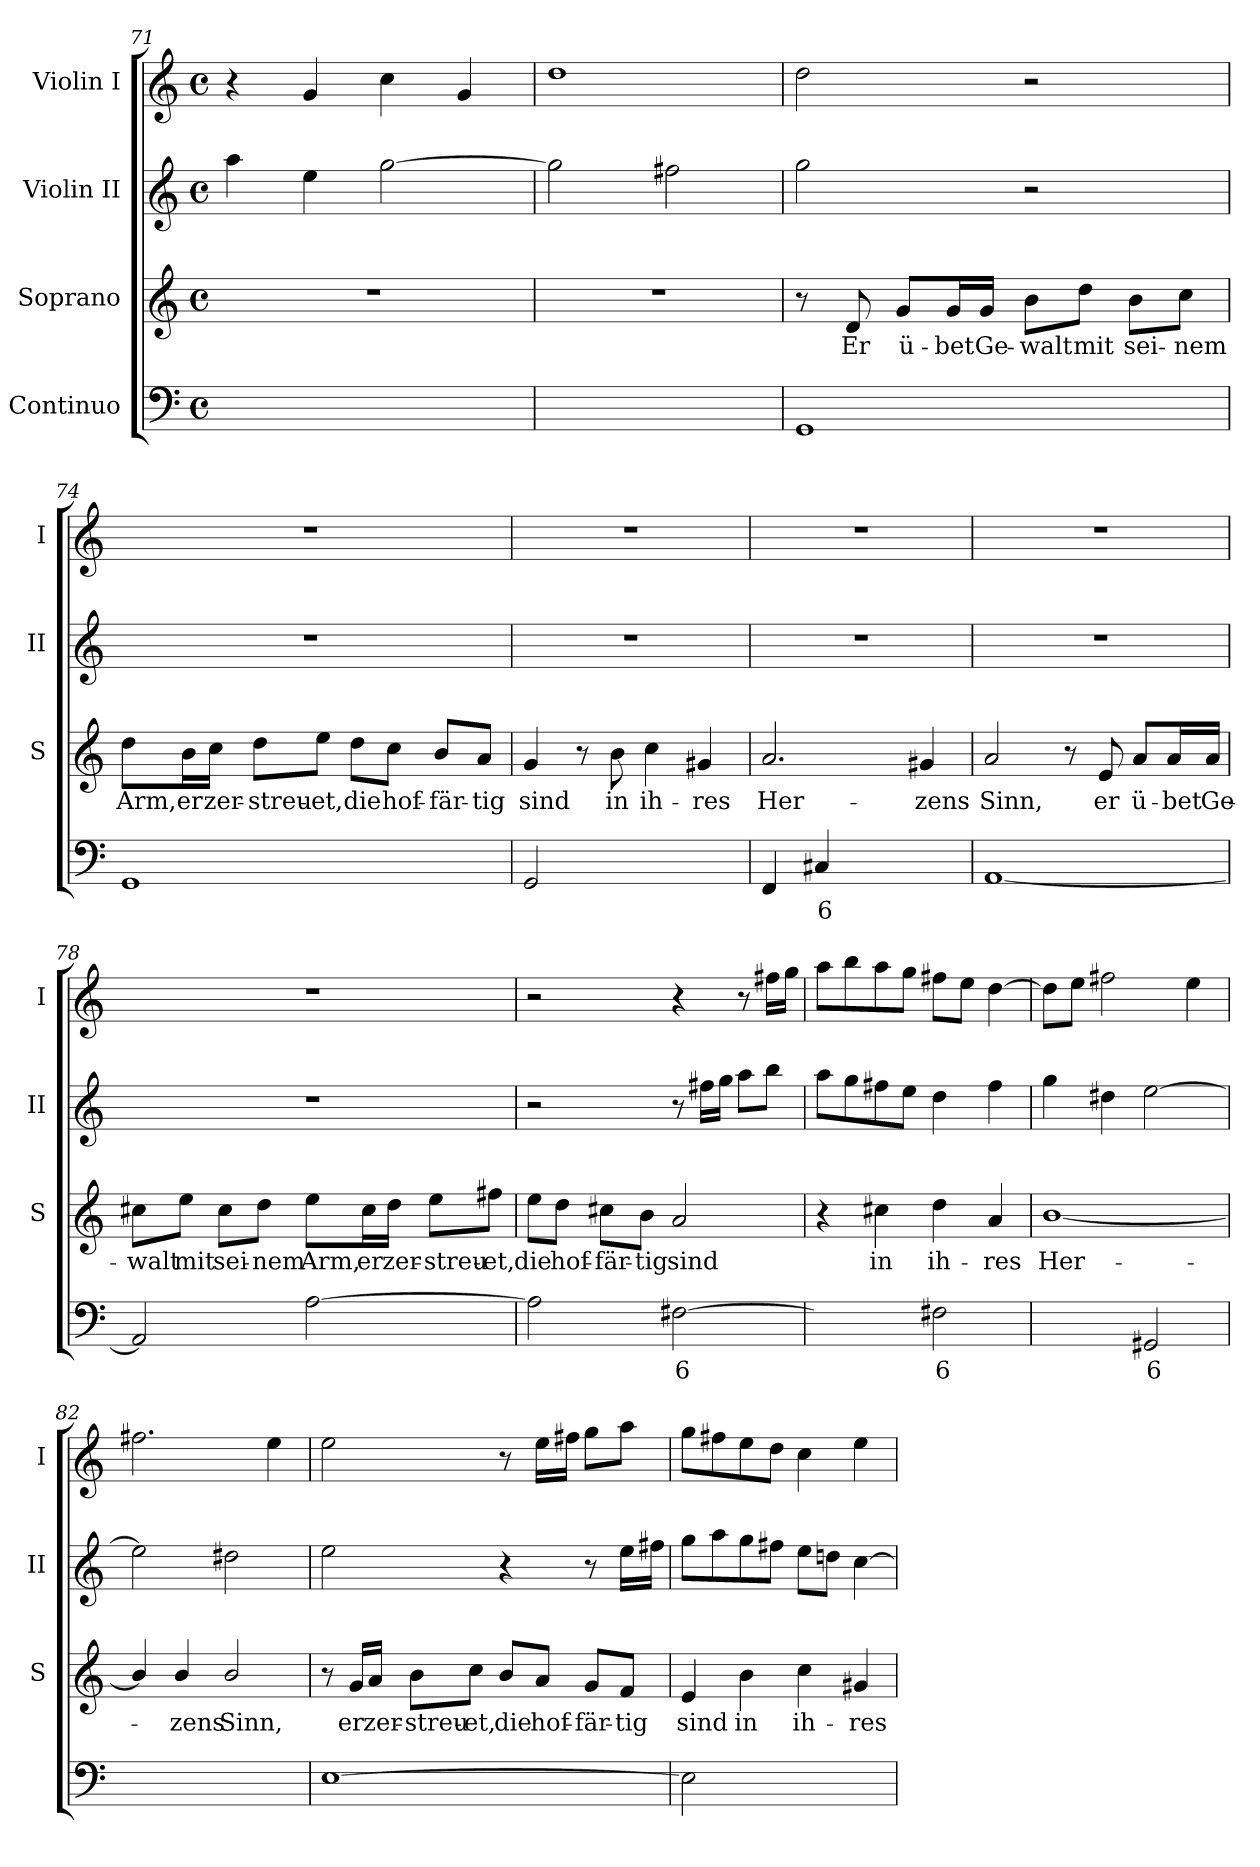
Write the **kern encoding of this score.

**kern	**text	**kern	**text	**kern	**kern
*part4	*part4	*part3	*part3	*part2	*part1
*staff4	*staff4	*staff3	*staff3	*staff2	*staff1
*I"Continuo	*	*I"Soprano	*	*I"Violin II	*I"Violin I
*	*	*I'S	*	*I'II	*I'I
!!LO:LB:g=z
*clefF4	*	*clefG2	*	*clefG2	*clefG2
*k[]	*	*k[]	*	*k[]	*k[]
*C:	*	*C:	*	*C:	*C:
*M4/4	*	*M4/4	*	*M4/4	*M4/4
*met(c)	*	*met(c)	*	*met(c)	*met(c)
=71	=71	=71	=71	=71	=71
!	!LO:LY:b	!	!	!	!
4Cyy_	6	1r	.	4aa	4r
!	!LO:LY:b	!	!	!	!
4Cyy]	5	.	.	4ee	4g
!	!LO:LY:b	!	!	!	!
[4Eyy	6	.	.	[2gg	4cc
!	!LO:LY:b	!	!	!	!
4Eyy]	5	.	.	.	4g
=72	=72	=72	=72	=72	=72
!	!LO:LY:b	!	!	!	!
[2Dyy	4	1r	.	2gg]	1dd
2Dyy]	.	.	.	2ff#X	.
=73	=73	=73	=73	=73	=73
1GG	.	8r	.	2gg	2dd
!	!	!	!LO:LY:b	!	!
.	.	8d	Er	.	.
!	!	!	!LO:LY:b	!	!
.	.	8g/L	ü-	.	.
!	!	!	!LO:LY:b	!	!
.	.	16g/L	-bet	.	.
!	!	!	!LO:LY:b	!	!
.	.	16g/JJ	Ge-	.	.
!	!	!	!LO:LY:b	!	!
.	.	8b\L	-walt	2r	2r
!	!	!	!LO:LY:b	!	!
.	.	8dd\J	mit	.	.
!	!	!	!LO:LY:b	!	!
.	.	8b\L	sei-	.	.
!	!	!	!LO:LY:b	!	!
.	.	8cc\J	-nem	.	.
=74	=74	=74	=74	=74	=74
!	!	!	!LO:LY:b	!	!
1GG	.	8dd\L	Arm,	1r	1r
!	!	!	!LO:LY:b	!	!
.	.	16b\L	er	.	.
!	!	!	!LO:LY:b	!	!
.	.	16cc\JJ	zer-	.	.
!	!	!	!LO:LY:b	!	!
.	.	8dd\L	-streu-	.	.
!	!	!	!LO:LY:b	!	!
.	.	8ee\J	-et,	.	.
!	!	!	!LO:LY:b	!	!
.	.	8dd\L	die	.	.
!	!	!	!LO:LY:b	!	!
.	.	8cc\J	hof-	.	.
!	!	!	!LO:LY:b	!	!
.	.	8b/L	-fär-	.	.
!	!	!	!LO:LY:b	!	!
.	.	8a/J	-tig	.	.
=75	=75	=75	=75	=75	=75
!	!	!	!LO:LY:b	!	!
2GG	.	4g	sind	1r	1r
.	.	8r	.	.	.
!	!	!	!LO:LY:b	!	!
.	.	8b	in	.	.
!	!LO:LY:b	!	!LO:LY:b	!	!
[4EEyy	6	4cc	ih-	.	.
!	!LO:LY:b	!	!LO:LY:b	!	!
4EEyy]	5	4g#X	-res	.	.
!!LO:LB:g=z
=76	=76	=76	=76	=76	=76
!	!	!	!LO:LY:b	!	!
4FF	.	2.a	Her-	1r	1r
!	!LO:LY:b	!	!	!	!
4C#X	6	.	.	.	.
!	!LO:LY:b	!	!	!	!
[4Eyy	4	.	.	.	.
!	!	!	!LO:LY:b	!	!
4Eyy]	.	4g#X	-zens	.	.
=77	=77	=77	=77	=77	=77
!	!	!	!LO:LY:b	!	!
[1AA	.	2a	Sinn,	1r	1r
.	.	8r	.	.	.
!	!	!	!LO:LY:b	!	!
.	.	8e	er	.	.
!	!	!	!LO:LY:b	!	!
.	.	8a/L	ü-	.	.
!	!	!	!LO:LY:b	!	!
.	.	16a/L	-bet	.	.
!	!	!	!LO:LY:b	!	!
.	.	16a/JJ	Ge-	.	.
=78	=78	=78	=78	=78	=78
!	!	!	!LO:LY:b	!	!
2AA]	.	8cc#X\L	-walt	1r	1r
!	!	!	!LO:LY:b	!	!
.	.	8ee\J	mit	.	.
!	!	!	!LO:LY:b	!	!
.	.	8cc#\L	sei-	.	.
!	!	!	!LO:LY:b	!	!
.	.	8dd\J	-nem	.	.
!	!	!	!LO:LY:b	!	!
[2A	.	8ee\L	Arm,	.	.
!	!	!	!LO:LY:b	!	!
.	.	16cc#\L	er	.	.
!	!	!	!LO:LY:b	!	!
.	.	16dd\JJ	zer-	.	.
!	!	!	!LO:LY:b	!	!
.	.	8ee\L	-streu-	.	.
!	!	!	!LO:LY:b	!	!
.	.	8ff#X\J	-et,	.	.
=79	=79	=79	=79	=79	=79
!	!	!	!LO:LY:b	!	!
2A]	.	8ee\L	die	2r	2r
!	!	!	!LO:LY:b	!	!
.	.	8dd\J	hof-	.	.
!	!	!	!LO:LY:b	!	!
.	.	8cc#X\L	-fär-	.	.
!	!	!	!LO:LY:b	!	!
.	.	8b\J	-tig	.	.
!	!LO:LY:b	!	!LO:LY:b	!	!
[2F#X	6	2a	sind	8r	4r
.	.	.	.	16ff#XLL	.
.	.	.	.	16ggJJ	.
.	.	.	.	8aaL	8r
.	.	.	.	8bbJ	16ff#XLL
.	.	.	.	.	16ggJJ
!!LO:LB:g=z
=80	=80	=80	=80	=80	=80
!	!LO:LY:b	!	!	!	!
4F#yy_	6	4r	.	8aaL	8aaL
.	.	.	.	8gg	8bb
!	!LO:LY:b	!	!LO:LY:b	!	!
4F#yy]	5	4cc#X	in	8ff#X	8aa
.	.	.	.	8eeJ	8ggJ
!	!LO:LY:b	!	!LO:LY:b	!	!
2F#	6	4dd	ih-	4dd	8ff#XL
.	.	.	.	.	8eeJ
!	!	!	!LO:LY:b	!	!
.	.	4a	-res	4ff#	[4dd
=81	=81	=81	=81	=81	=81
!	!LO:LY:b	!	!LO:LY:b	!	!
[4BByy	6	[1b/	Her-	4gg	8ddL]
.	.	.	.	.	8eeJ
!	!LO:LY:b	!	!	!	!
4BByy]	5	.	.	4dd#X	2ff#X
!	!LO:LY:b	!	!	!	!
2GG#X	6	.	.	[2ee	.
.	.	.	.	.	4ee
=82	=82	=82	=82	=82	=82
!	!LO:LY:b	!	!	!	!
[2BByy	4	4b/]	.	2ee]	2.ff#X
!	!	!	!LO:LY:b	!	!
.	.	4b/	zens	.	.
!	!	!	!LO:LY:b	!	!
2BByy]	.	2b/	Sinn,	2dd#X	.
.	.	.	.	.	4ee
=83	=83	=83	=83	=83	=83
[1E	.	8r	.	2ee	2ee
!	!	!	!LO:LY:b	!	!
.	.	16g/LL	er	.	.
!	!	!	!LO:LY:b	!	!
.	.	16a/JJ	zer-	.	.
!	!	!	!LO:LY:b	!	!
.	.	8b\L	-streu-	.	.
!	!	!	!LO:LY:b	!	!
.	.	8cc\J	-et,	.	.
!	!	!	!LO:LY:b	!	!
.	.	8b/L	die	4r	8r
!	!	!	!LO:LY:b	!	!
.	.	8a/J	hof-	.	16eeLL
.	.	.	.	.	16ff#XJJ
!	!	!	!LO:LY:b	!	!
.	.	8g/L	-fär-	8r	8ggL
!	!	!	!LO:LY:b	!	!
.	.	8f/J	-tig	16eeLL	8aaJ
.	.	.	.	16ff#XJJ	.
=84	=84	=84	=84	=84	=84
!	!	!	!LO:LY:b	!	!
2E]	.	4e	sind	8ggL	8ggL
.	.	.	.	8aa	8ff#X
!	!	!	!LO:LY:b	!	!
.	.	4b	in	8gg	8ee
.	.	.	.	8ff#XJ	8ddJ
!	!LO:LY:b	!	!LO:LY:b	!	!
[4Eyy	6	4cc	ih-	8eeL	4cc
.	.	.	.	8ddnJ	.
!	!	!	!LO:LY:b	!	!
4Eyy]	.	4g#X	-res	[4cc	4ee
=	=	=	=	=	=
*-	*-	*-	*-	*-	*-
